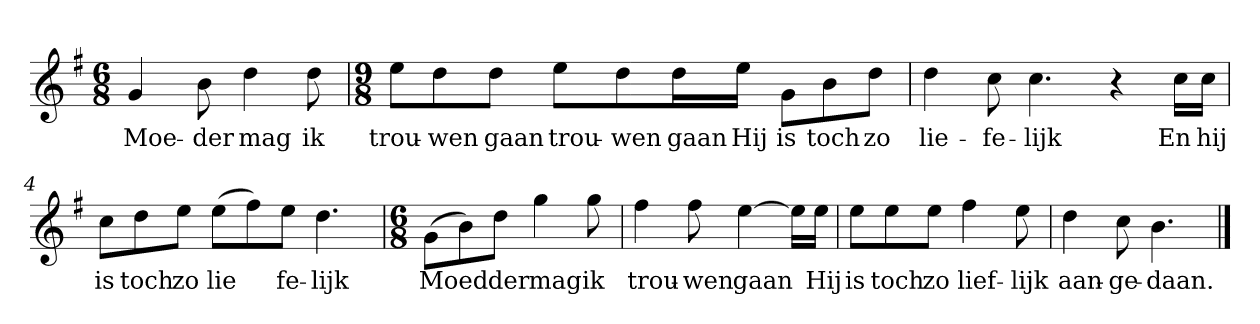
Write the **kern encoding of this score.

**kern	**text
*part1	*part1
*staff1	*staff1
*clefG2	*
*k[f#]	*
*G:	*
*M6/8	*
*MM120	*
=1	=1
4g	Moe-
8b	-der
4dd	mag
8dd	ik
=2	=2
*M9/8	*
8ee\L	trou-
8dd\	-wen
8dd\J	gaan
8ee\L	trou-
8dd\	-wen
16dd\L	gaan
16ee\JJ	Hij
8g\L	is
8b\	toch
8dd\J	zo
=3	=3
4dd	lie-
8cc	-fe-
4.cc	-lijk
4r	.
16cc\LL	En
16cc\JJ	hij
=4	=4
8cc\L	is
8dd\	toch
8ee\J	zo
(8ee\L	lie
8ff#\)	.
8ee\J	fe-
4.dd	-lijk
=5	=5
*M6/8	*
(8g\L	Moed
8b\)	.
8dd\J	der
4gg	mag
8gg	ik
=6	=6
4ff#	trou-
8ff#	-wen
[4ee	gaan
16ee\LL]	.
16ee\JJ	Hij
=7	=7
8ee\L	is
8ee\	toch
8ee\J	zo
4ff#	lief-
8ee	-lijk
=8	=8
4dd	aan-
8cc	-ge-
4.b	-daan.
==	==
*-	*-
